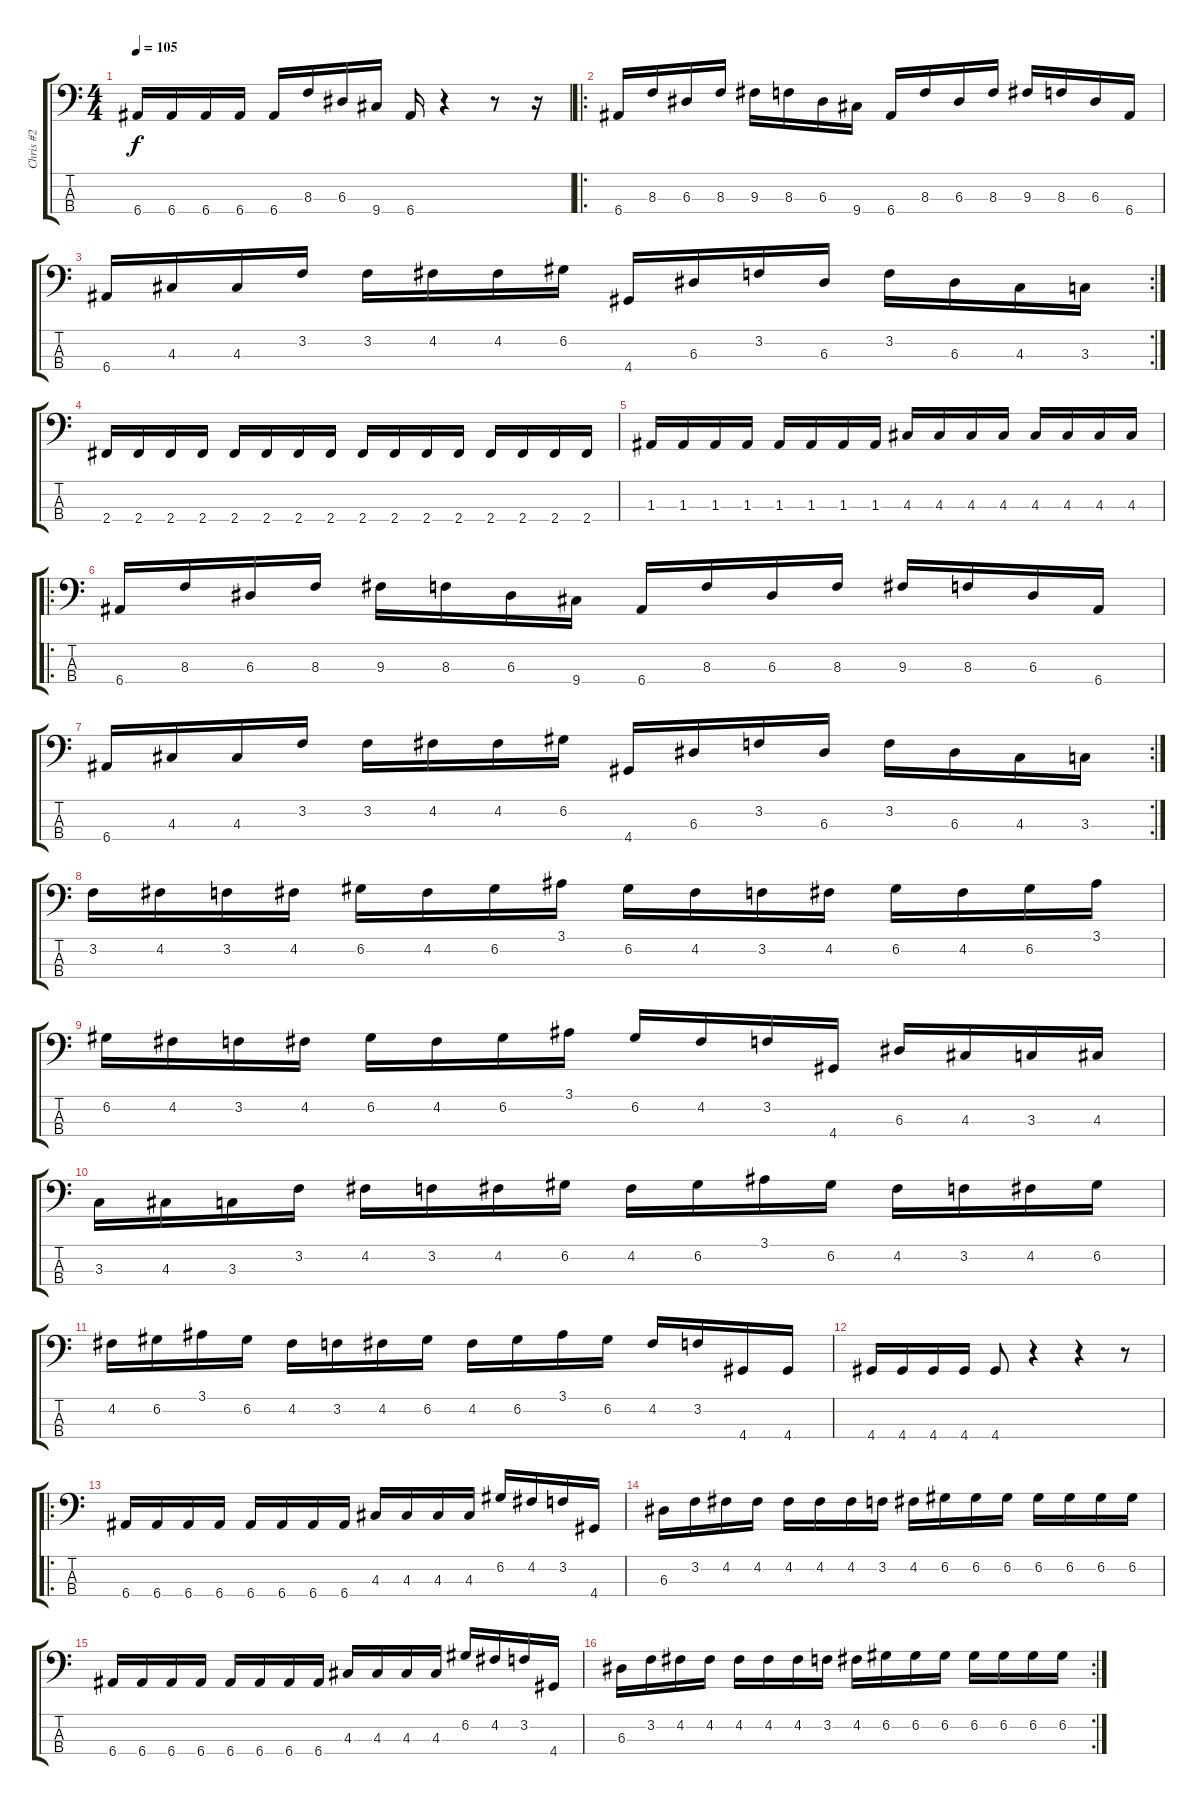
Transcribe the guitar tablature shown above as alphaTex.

\track ("Chris #2" "Chris #2") {instrument electricbassfinger}
\staff {score tabs}
\tuning (G2 D2 A1 E1) {hide}
\ts (4 4)
\tempo 105
\clef f4
\ks c
6.4.16{dy f} 6.4.16 6.4.16 6.4.16 6.4.16 8.3.16 6.3.16 9.4.16 6.4.16 r.4 r.8 r.16 |
\ro
6.4.16 8.3.16 6.3.16 8.3.16 9.3.16 8.3.16 6.3.16 9.4.16 6.4.16 8.3.16 6.3.16 8.3.16 9.3.16 8.3.16 6.3.16 6.4.16 |
\rc 2
6.4.16 4.3.16 4.3.16 3.2.16 3.2.16 4.2.16 4.2.16 6.2.16 4.4.16 6.3.16 3.2.16 6.3.16 3.2.16 6.3.16 4.3.16 3.3.16 |
2.4.16 2.4.16 2.4.16 2.4.16 2.4.16 2.4.16 2.4.16 2.4.16 2.4.16 2.4.16 2.4.16 2.4.16 2.4.16 2.4.16 2.4.16 2.4.16 |
1.3.16 1.3.16 1.3.16 1.3.16 1.3.16 1.3.16 1.3.16 1.3.16 4.3.16 4.3.16 4.3.16 4.3.16 4.3.16 4.3.16 4.3.16 4.3.16 |
\ro
6.4.16 8.3.16 6.3.16 8.3.16 9.3.16 8.3.16 6.3.16 9.4.16 6.4.16 8.3.16 6.3.16 8.3.16 9.3.16 8.3.16 6.3.16 6.4.16 |
\rc 2
6.4.16 4.3.16 4.3.16 3.2.16 3.2.16 4.2.16 4.2.16 6.2.16 4.4.16 6.3.16 3.2.16 6.3.16 3.2.16 6.3.16 4.3.16 3.3.16 |
3.2.16 4.2.16 3.2.16 4.2.16 6.2.16 4.2.16 6.2.16 3.1.16 6.2.16 4.2.16 3.2.16 4.2.16 6.2.16 4.2.16 6.2.16 3.1.16 |
6.2.16 4.2.16 3.2.16 4.2.16 6.2.16 4.2.16 6.2.16 3.1.16 6.2.16 4.2.16 3.2.16 4.4.16 6.3.16 4.3.16 3.3.16 4.3.16 |
3.3.16 4.3.16 3.3.16 3.2.16 4.2.16 3.2.16 4.2.16 6.2.16 4.2.16 6.2.16 3.1.16 6.2.16 4.2.16 3.2.16 4.2.16 6.2.16 |
4.2.16 6.2.16 3.1.16 6.2.16 4.2.16 3.2.16 4.2.16 6.2.16 4.2.16 6.2.16 3.1.16 6.2.16 4.2.16 3.2.16 4.4.16 4.4.16 |
4.4.16 4.4.16 4.4.16 4.4.16 4.4.8 r.4 r.4 r.8 |
\ro
6.4.16 6.4.16 6.4.16 6.4.16 6.4.16 6.4.16 6.4.16 6.4.16 4.3.16 4.3.16 4.3.16 4.3.16 6.2.16 4.2.16 3.2.16 4.4.16 |
6.3.16 3.2.16 4.2.16 4.2.16 4.2.16 4.2.16 4.2.16 3.2.16 4.2.16 6.2.16 6.2.16 6.2.16 6.2.16 6.2.16 6.2.16 6.2.16 |
6.4.16 6.4.16 6.4.16 6.4.16 6.4.16 6.4.16 6.4.16 6.4.16 4.3.16 4.3.16 4.3.16 4.3.16 6.2.16 4.2.16 3.2.16 4.4.16 |
\rc 2
6.3.16 3.2.16 4.2.16 4.2.16 4.2.16 4.2.16 4.2.16 3.2.16 4.2.16 6.2.16 6.2.16 6.2.16 6.2.16 6.2.16 6.2.16 6.2.16
